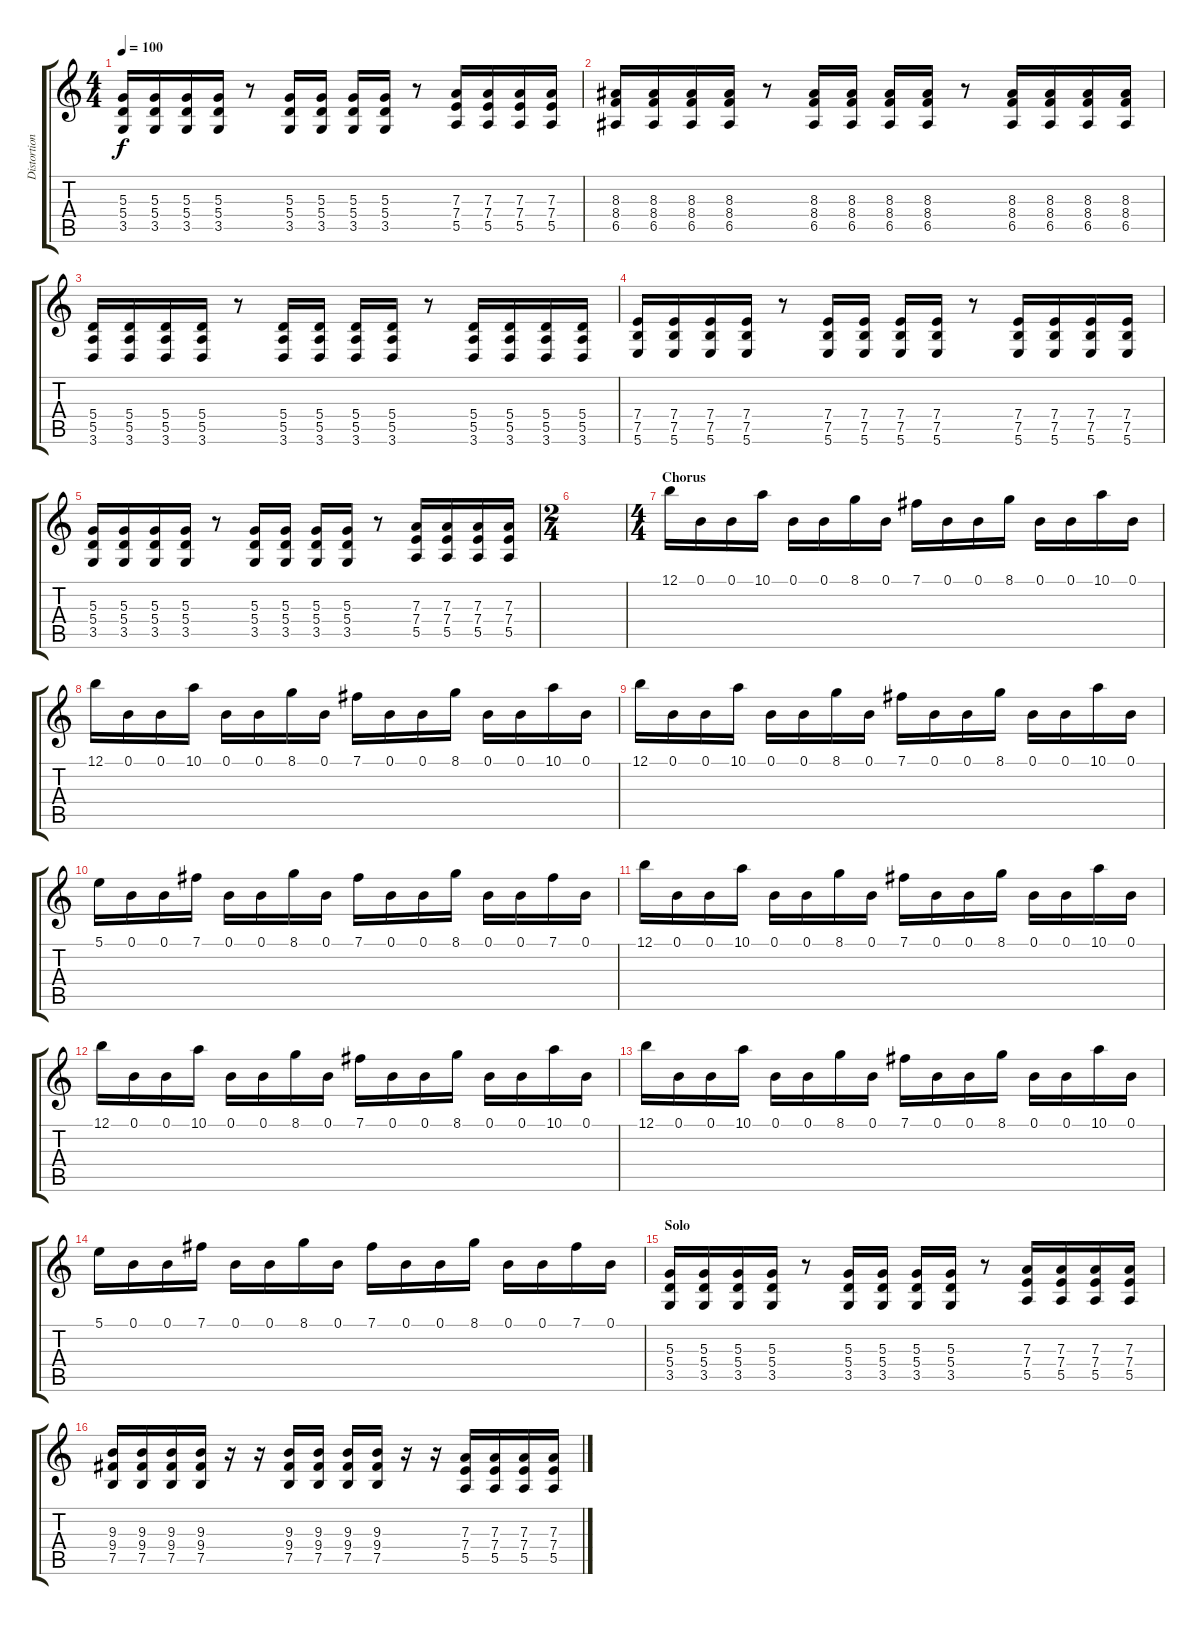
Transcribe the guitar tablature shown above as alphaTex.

\track ("Distortion Guitar 1" "Distortion") {instrument distortionguitar}
\staff {score tabs}
\tuning (B3 G3 D3 A2 E2 B1) {hide}
\ts (4 4)
\tempo 100
\clef g2
\ks c
(5.3 5.4 3.5).16{dy f} (5.3 5.4 3.5).16 (5.3 5.4 3.5).16 (5.3 5.4 3.5).16 r.8 (5.3 5.4 3.5).16 (5.3 5.4 3.5).16 (5.3 5.4 3.5).16 (5.3 5.4 3.5).16 r.8 (7.3 7.4 5.5).16 (7.3 7.4 5.5).16 (7.3 7.4 5.5).16 (7.3 7.4 5.5).16 |
(8.3 8.4 6.5).16 (8.3 8.4 6.5).16 (8.3 8.4 6.5).16 (8.3 8.4 6.5).16 r.8 (8.3 8.4 6.5).16 (8.3 8.4 6.5).16 (8.3 8.4 6.5).16 (8.3 8.4 6.5).16 r.8 (8.3 8.4 6.5).16 (8.3 8.4 6.5).16 (8.3 8.4 6.5).16 (8.3 8.4 6.5).16 |
(5.4 5.5 3.6).16 (5.4 5.5 3.6).16 (5.4 5.5 3.6).16 (5.4 5.5 3.6).16 r.8 (5.4 5.5 3.6).16 (5.4 5.5 3.6).16 (5.4 5.5 3.6).16 (5.4 5.5 3.6).16 r.8 (5.4 5.5 3.6).16 (5.4 5.5 3.6).16 (5.4 5.5 3.6).16 (5.4 5.5 3.6).16 |
(7.4 7.5 5.6).16 (7.4 7.5 5.6).16 (7.4 7.5 5.6).16 (7.4 7.5 5.6).16 r.8 (7.4 7.5 5.6).16 (7.4 7.5 5.6).16 (7.4 7.5 5.6).16 (7.4 7.5 5.6).16 r.8 (7.4 7.5 5.6).16 (7.4 7.5 5.6).16 (7.4 7.5 5.6).16 (7.4 7.5 5.6).16 |
(5.3 5.4 3.5).16 (5.3 5.4 3.5).16 (5.3 5.4 3.5).16 (5.3 5.4 3.5).16 r.8 (5.3 5.4 3.5).16 (5.3 5.4 3.5).16 (5.3 5.4 3.5).16 (5.3 5.4 3.5).16 r.8 (7.3 7.4 5.5).16 (7.3 7.4 5.5).16 (7.3 7.4 5.5).16 (7.3 7.4 5.5).16 |
\ts (2 4)
|
\ts (4 4)
\section ("" "Chorus")
12.1.16 0.1.16 0.1.16 10.1.16 0.1.16 0.1.16 8.1.16 0.1.16 7.1.16 0.1.16 0.1.16 8.1.16 0.1.16 0.1.16 10.1.16 0.1.16 |
12.1.16 0.1.16 0.1.16 10.1.16 0.1.16 0.1.16 8.1.16 0.1.16 7.1.16 0.1.16 0.1.16 8.1.16 0.1.16 0.1.16 10.1.16 0.1.16 |
12.1.16 0.1.16 0.1.16 10.1.16 0.1.16 0.1.16 8.1.16 0.1.16 7.1.16 0.1.16 0.1.16 8.1.16 0.1.16 0.1.16 10.1.16 0.1.16 |
5.1.16 0.1.16 0.1.16 7.1.16 0.1.16 0.1.16 8.1.16 0.1.16 7.1.16 0.1.16 0.1.16 8.1.16 0.1.16 0.1.16 7.1.16 0.1.16 |
12.1.16 0.1.16 0.1.16 10.1.16 0.1.16 0.1.16 8.1.16 0.1.16 7.1.16 0.1.16 0.1.16 8.1.16 0.1.16 0.1.16 10.1.16 0.1.16 |
12.1.16 0.1.16 0.1.16 10.1.16 0.1.16 0.1.16 8.1.16 0.1.16 7.1.16 0.1.16 0.1.16 8.1.16 0.1.16 0.1.16 10.1.16 0.1.16 |
12.1.16 0.1.16 0.1.16 10.1.16 0.1.16 0.1.16 8.1.16 0.1.16 7.1.16 0.1.16 0.1.16 8.1.16 0.1.16 0.1.16 10.1.16 0.1.16 |
5.1.16 0.1.16 0.1.16 7.1.16 0.1.16 0.1.16 8.1.16 0.1.16 7.1.16 0.1.16 0.1.16 8.1.16 0.1.16 0.1.16 7.1.16 0.1.16 |
\section ("" "Solo")
(5.3 5.4 3.5).16 (5.3 5.4 3.5).16 (5.3 5.4 3.5).16 (5.3 5.4 3.5).16 r.8 (5.3 5.4 3.5).16 (5.3 5.4 3.5).16 (5.3 5.4 3.5).16 (5.3 5.4 3.5).16 r.8 (7.3 7.4 5.5).16 (7.3 7.4 5.5).16 (7.3 7.4 5.5).16 (7.3 7.4 5.5).16 |
(9.3 9.4 7.5).16 (9.3 9.4 7.5).16 (9.3 9.4 7.5).16 (9.3 9.4 7.5).16 r.16 r.16 (9.3 9.4 7.5).16 (9.3 9.4 7.5).16 (9.3 9.4 7.5).16 (9.3 9.4 7.5).16 r.16 r.16 (7.3 7.4 5.5).16 (7.3 7.4 5.5).16 (7.3 7.4 5.5).16 (7.3 7.4 5.5).16
